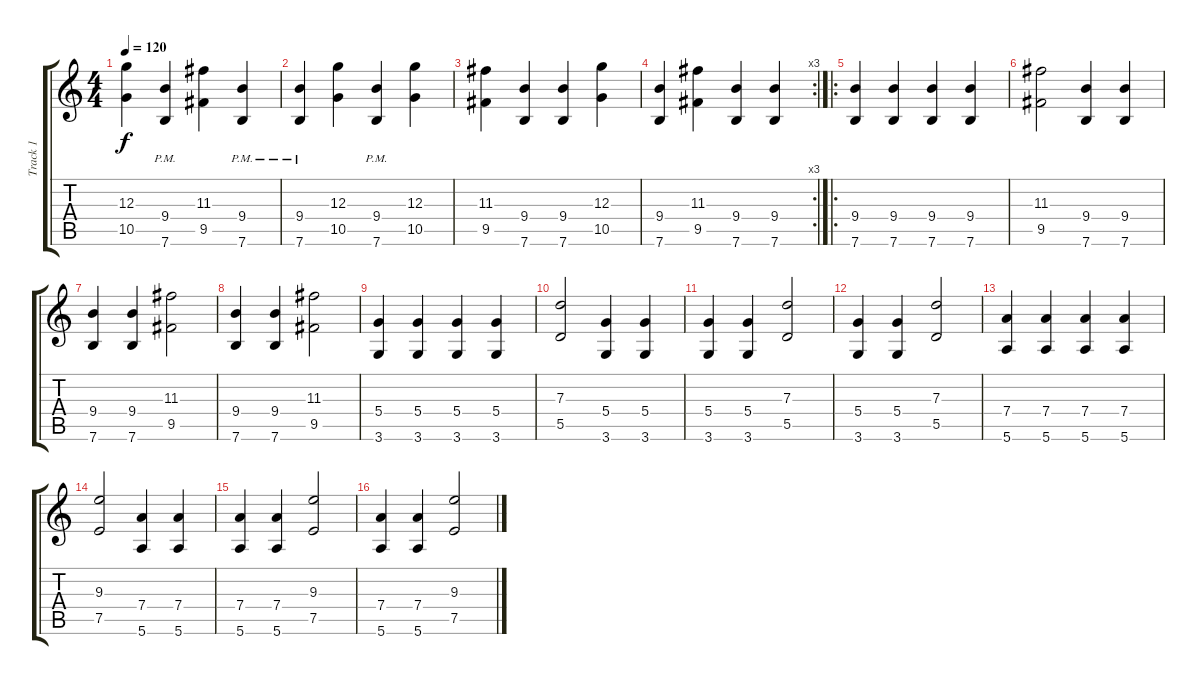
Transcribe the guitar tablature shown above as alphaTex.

\track ("Track 1" "Track 1") {instrument overdrivenguitar}
\staff {score tabs}
\tuning (E4 B3 G3 D3 A2 E2) {hide}
\ts (4 4)
\tempo 120
\clef g2
\ks c
(12.3 10.5).4{dy f} (9.4 7.6{pm}).4 (11.3 9.5).4 (9.4 7.6{pm}).4 |
(9.4 7.6{pm}).4 (12.3 10.5).4 (9.4 7.6{pm}).4 (12.3 10.5).4 |
(11.3 9.5).4 (9.4 7.6).4 (9.4 7.6).4 (12.3 10.5).4 |
\rc 3
(9.4 7.6).4 (11.3 9.5).4 (9.4 7.6).4 (9.4 7.6).4 |
\ro
(9.4 7.6).4 (9.4 7.6).4 (9.4 7.6).4 (9.4 7.6).4 |
(11.3 9.5).2 (9.4 7.6).4 (9.4 7.6).4 |
(9.4 7.6).4 (9.4 7.6).4 (11.3 9.5).2 |
(9.4 7.6).4 (9.4 7.6).4 (11.3 9.5).2 |
(5.4 3.6).4 (5.4 3.6).4 (5.4 3.6).4 (5.4 3.6).4 |
(7.3 5.5).2 (5.4 3.6).4 (5.4 3.6).4 |
(5.4 3.6).4 (5.4 3.6).4 (7.3 5.5).2 |
(5.4 3.6).4 (5.4 3.6).4 (7.3 5.5).2 |
(7.4 5.6).4 (7.4 5.6).4 (7.4 5.6).4 (7.4 5.6).4 |
(9.3 7.5).2 (7.4 5.6).4 (7.4 5.6).4 |
(7.4 5.6).4 (7.4 5.6).4 (9.3 7.5).2 |
(7.4 5.6).4 (7.4 5.6).4 (9.3 7.5).2
